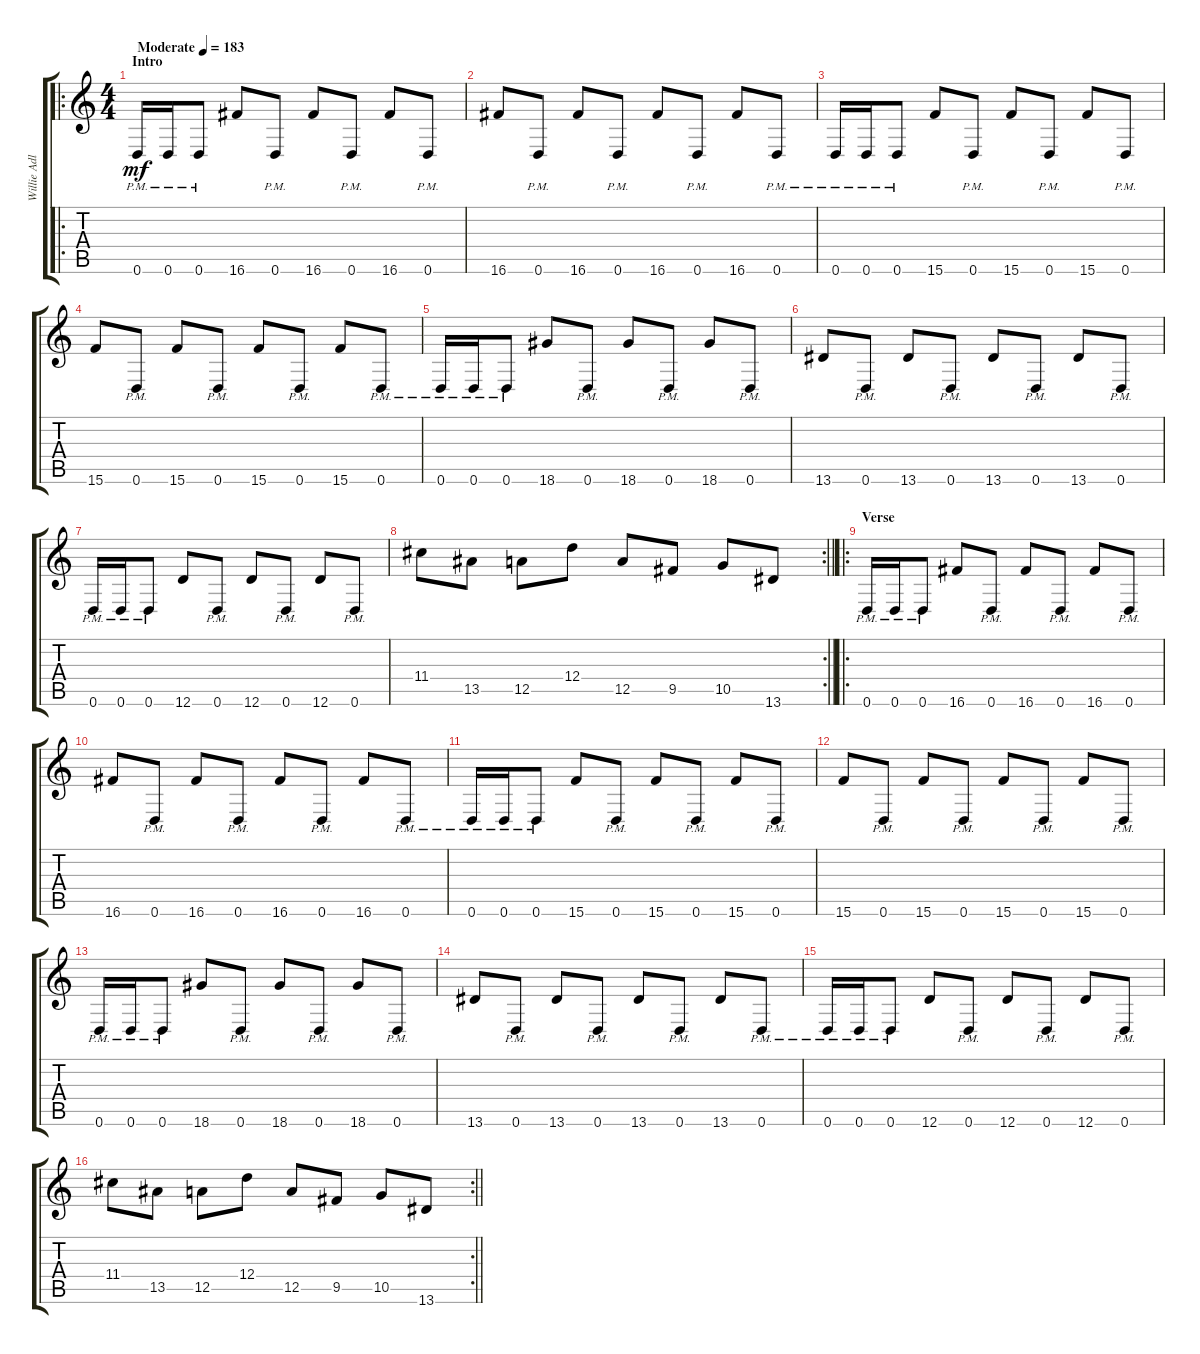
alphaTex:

\track ("Willie Adler" "Willie Adl") {instrument distortionguitar}
\staff {score tabs}
\tuning (E4 B3 G3 D3 A2 D2) {hide}
\ro
\ts (4 4)
\section ("" "Intro")
\tempo (183 "Moderate")
\clef g2
\ks c
0.6{pm}.16{dy mf instrument distortionguitar} 0.6{pm}.16 0.6{pm}.8 16.6.8 0.6{pm}.8 16.6.8 0.6{pm}.8 16.6.8 0.6{pm}.8 |
16.6.8 0.6{pm}.8 16.6.8 0.6{pm}.8 16.6.8 0.6{pm}.8 16.6.8 0.6{pm}.8 |
0.6{pm}.16 0.6{pm}.16 0.6{pm}.8 15.6.8 0.6{pm}.8 15.6.8 0.6{pm}.8 15.6.8 0.6{pm}.8 |
15.6.8 0.6{pm}.8 15.6.8 0.6{pm}.8 15.6.8 0.6{pm}.8 15.6.8 0.6{pm}.8 |
0.6{pm}.16 0.6{pm}.16 0.6{pm}.8 18.6.8 0.6{pm}.8 18.6.8 0.6{pm}.8 18.6.8 0.6{pm}.8 |
13.6.8 0.6{pm}.8 13.6.8 0.6{pm}.8 13.6.8 0.6{pm}.8 13.6.8 0.6{pm}.8 |
0.6{pm}.16 0.6{pm}.16 0.6{pm}.8 12.6.8 0.6{pm}.8 12.6.8 0.6{pm}.8 12.6.8 0.6{pm}.8 |
\rc 2
\barLineRight lightlight
11.4.8 13.5.8 12.5.8 12.4.8 12.5.8 9.5.8 10.5.8 13.6.8 |
\ro
\section ("" "Verse")
0.6{pm}.16 0.6{pm}.16 0.6{pm}.8 16.6.8 0.6{pm}.8 16.6.8 0.6{pm}.8 16.6.8 0.6{pm}.8 |
16.6.8 0.6{pm}.8 16.6.8 0.6{pm}.8 16.6.8 0.6{pm}.8 16.6.8 0.6{pm}.8 |
0.6{pm}.16 0.6{pm}.16 0.6{pm}.8 15.6.8 0.6{pm}.8 15.6.8 0.6{pm}.8 15.6.8 0.6{pm}.8 |
15.6.8 0.6{pm}.8 15.6.8 0.6{pm}.8 15.6.8 0.6{pm}.8 15.6.8 0.6{pm}.8 |
0.6{pm}.16 0.6{pm}.16 0.6{pm}.8 18.6.8 0.6{pm}.8 18.6.8 0.6{pm}.8 18.6.8 0.6{pm}.8 |
13.6.8 0.6{pm}.8 13.6.8 0.6{pm}.8 13.6.8 0.6{pm}.8 13.6.8 0.6{pm}.8 |
0.6{pm}.16 0.6{pm}.16 0.6{pm}.8 12.6.8 0.6{pm}.8 12.6.8 0.6{pm}.8 12.6.8 0.6{pm}.8 |
\rc 2
\barLineRight lightlight
11.4.8 13.5.8 12.5.8 12.4.8 12.5.8 9.5.8 10.5.8 13.6.8
